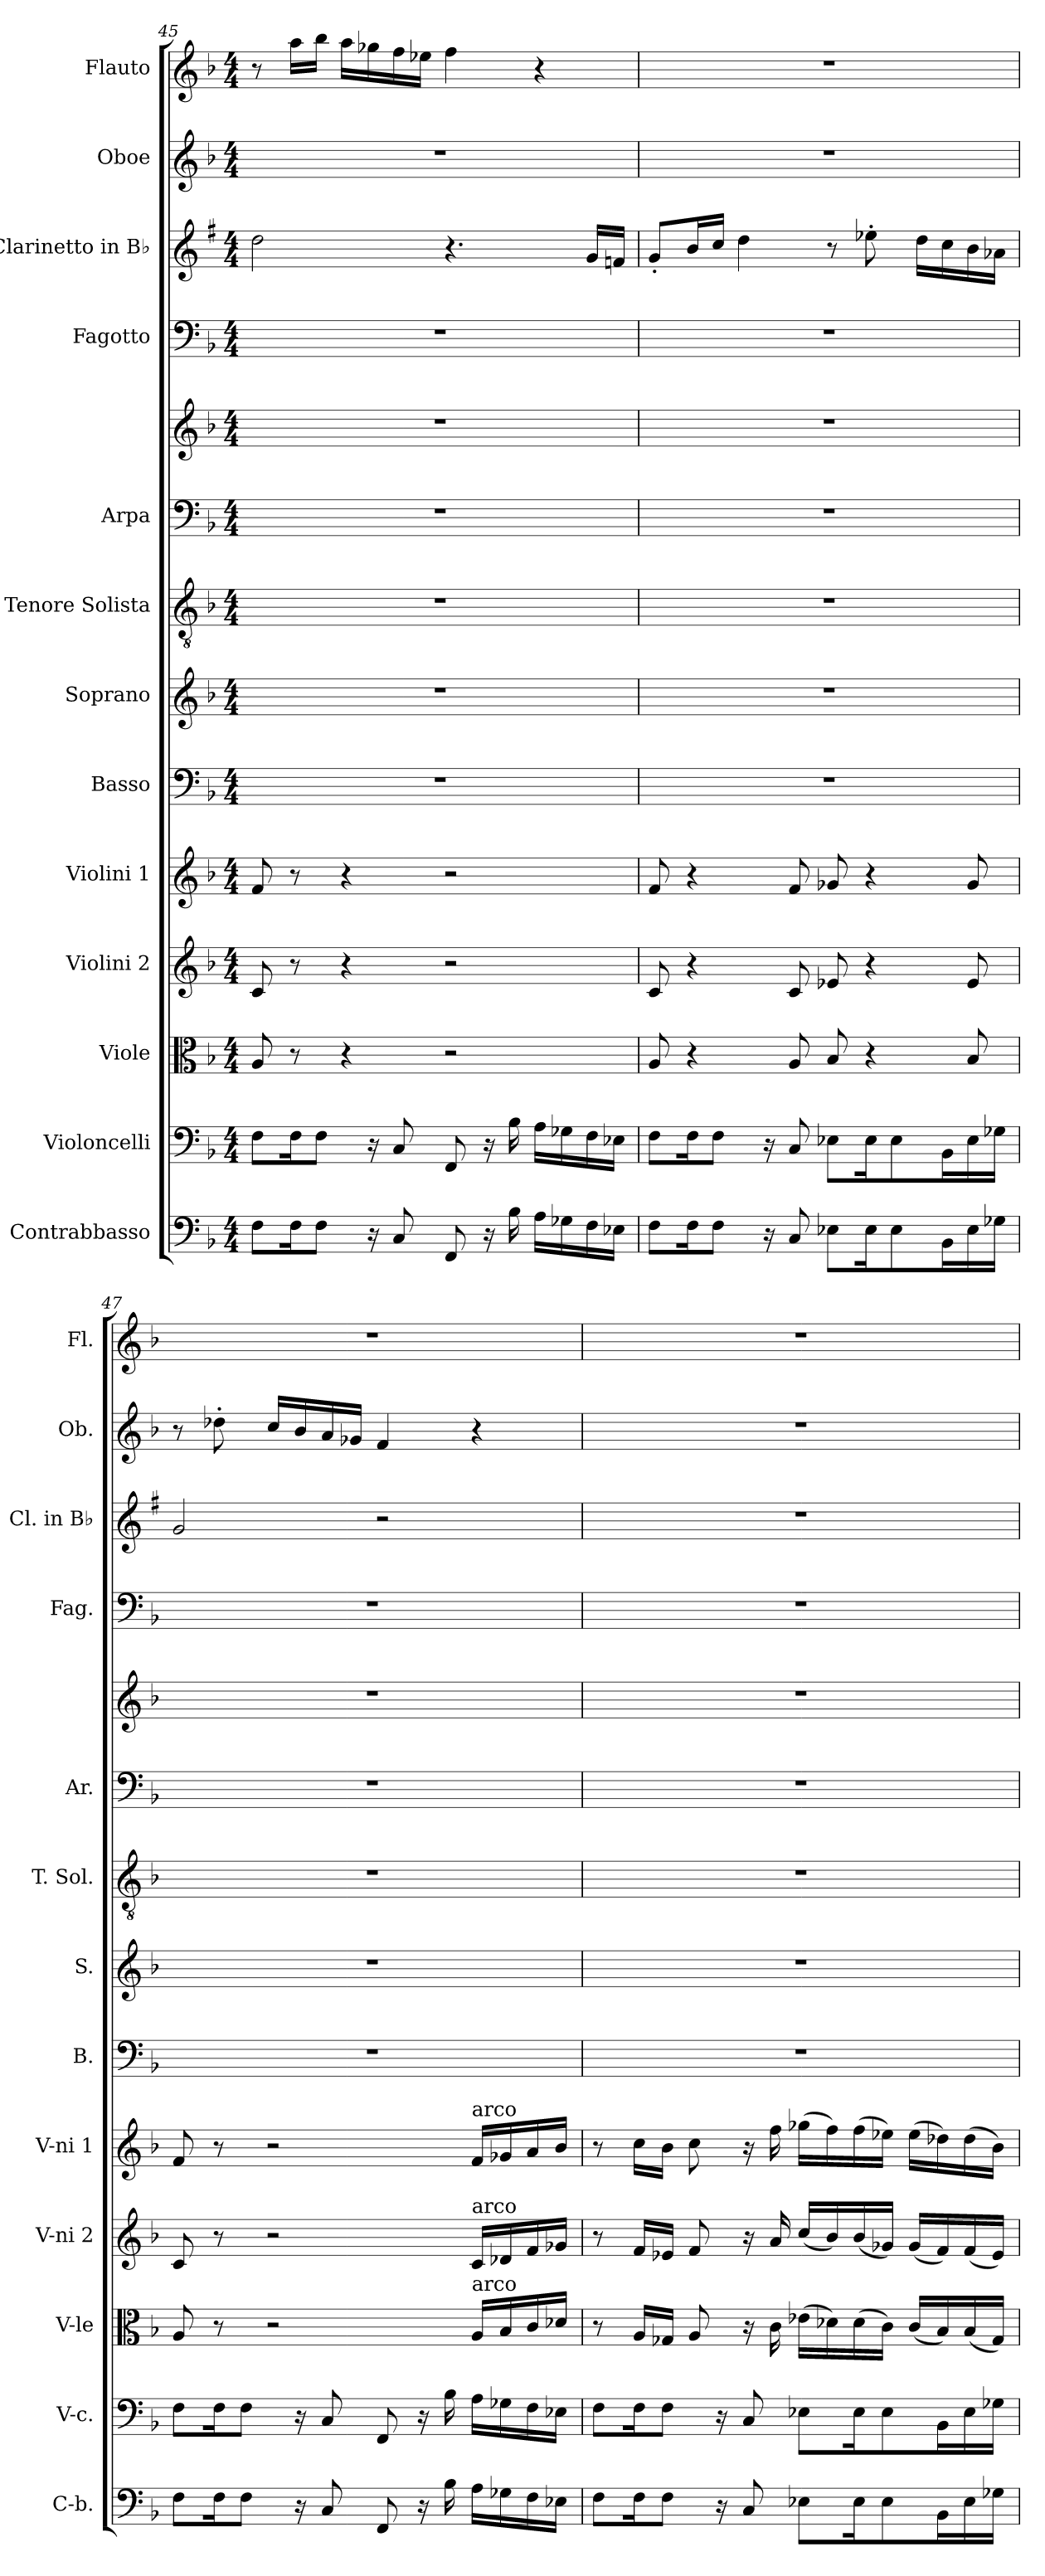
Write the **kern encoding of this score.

**kern	**kern	**kern	**kern	**kern	**kern	**kern	**kern	**kern	**kern	**kern	**kern	**kern	**kern
*part13	*part12	*part11	*part10	*part9	*part8	*part7	*part6	*part5	*part5	*part4	*part3	*part2	*part1
*staff14	*staff13	*staff12	*staff11	*staff10	*staff9	*staff8	*staff7	*staff6	*staff5	*staff4	*staff3	*staff2	*staff1
*I"Contrabbasso	*I"Violoncelli	*I"Viole	*I"Violini 2	*I"Violini 1	*I"Basso	*I"Soprano	*I"Tenore Solista	*I"Arpa	*	*I"Fagotto	*I"Clarinetto in B♭	*I"Oboe	*I"Flauto
*I'C-b.	*I'V-c.	*I'V-le	*I'V-ni 2	*I'V-ni 1	*I'B.	*I'S.	*I'T. Sol.	*I'Ar.	*	*I'Fag.	*I'Cl. in B♭	*I'Ob.	*I'Fl.
*clefF4	*clefF4	*clefC3	*clefG2	*clefG2	*clefF4	*clefG2	*clefGv2	*clefF4	*clefG2	*clefF4	*clefG2	*clefG2	*clefG2
*	*	*	*	*	*	*	*	*	*	*	*ITrd1c2	*	*
*k[b-]	*k[b-]	*k[b-]	*k[b-]	*k[b-]	*k[b-]	*k[b-]	*k[b-]	*k[b-]	*k[b-]	*k[b-]	*k[b-]	*k[b-]	*k[b-]
*M4/4	*M4/4	*M4/4	*M4/4	*M4/4	*M4/4	*M4/4	*M4/4	*M4/4	*M4/4	*M4/4	*M4/4	*M4/4	*M4/4
=45	=45	=45	=45	=45	=45	=45	=45	=45	=45	=45	=45	=45	=45
8FL	8FL	8A	8c	8f	1r	1r	1r	1r	1r	1r	2cc	1r	8r
16FK	16FK	8r	8r	8r	.	.	.	.	.	.	.	.	16aaLL
8FJ	8FJ	.	.	.	.	.	.	.	.	.	.	.	16bb-JJ
.	.	4r	4r	4r	.	.	.	.	.	.	.	.	16aaLL
16r	16r	.	.	.	.	.	.	.	.	.	.	.	16gg-X
8C	8C	.	.	.	.	.	.	.	.	.	.	.	16ff
.	.	.	.	.	.	.	.	.	.	.	.	.	16ee-XJJ
8FF	8FF	2r	2r	2r	.	.	.	.	.	.	4.r	.	4ff
16r	16r	.	.	.	.	.	.	.	.	.	.	.	.
16B-	16B-	.	.	.	.	.	.	.	.	.	.	.	.
16ALL	16ALL	.	.	.	.	.	.	.	.	.	.	.	4r
16G-X	16G-X	.	.	.	.	.	.	.	.	.	.	.	.
16F	16F	.	.	.	.	.	.	.	.	.	16fLL	.	.
16E-XJJ	16E-XJJ	.	.	.	.	.	.	.	.	.	16e-XJJ	.	.
=46	=46	=46	=46	=46	=46	=46	=46	=46	=46	=46	=46	=46	=46
8FL	8FL	8A	8c	8f	1r	1r	1r	1r	1r	1r	8f'L	1r	1r
16FK	16FK	4r	4r	4r	.	.	.	.	.	.	16aL	.	.
8FJ	8FJ	.	.	.	.	.	.	.	.	.	16b-JJ	.	.
.	.	.	.	.	.	.	.	.	.	.	4cc	.	.
16r	16r	.	.	.	.	.	.	.	.	.	.	.	.
8C	8C	8A	8c	8f	.	.	.	.	.	.	.	.	.
8E-XL	8E-XL	8B-	8e-X	8g-X	.	.	.	.	.	.	8r	.	.
16E-K	16E-K	4r	4r	4r	.	.	.	.	.	.	8dd-X'	.	.
8E-	8E-	.	.	.	.	.	.	.	.	.	.	.	.
.	.	.	.	.	.	.	.	.	.	.	16ccLL	.	.
16BB-L	16BB-L	.	.	.	.	.	.	.	.	.	16b-	.	.
16E-	16E-	8B-	8e-	8g-	.	.	.	.	.	.	16a	.	.
16G-XJJ	16G-XJJ	.	.	.	.	.	.	.	.	.	16g-XJJ	.	.
=47	=47	=47	=47	=47	=47	=47	=47	=47	=47	=47	=47	=47	=47
8FL	8FL	8A	8c	8f	1r	1r	1r	1r	1r	1r	2f	8r	1r
16FK	16FK	8r	8r	8r	.	.	.	.	.	.	.	8dd-X'	.
8FJ	8FJ	.	.	.	.	.	.	.	.	.	.	.	.
.	.	2r	2r	2r	.	.	.	.	.	.	.	16ccLL	.
16r	16r	.	.	.	.	.	.	.	.	.	.	16b-	.
8C	8C	.	.	.	.	.	.	.	.	.	.	16a	.
.	.	.	.	.	.	.	.	.	.	.	.	16g-XJJ	.
8FF	8FF	.	.	.	.	.	.	.	.	.	2r	4f	.
16r	16r	.	.	.	.	.	.	.	.	.	.	.	.
16B-	16B-	.	.	.	.	.	.	.	.	.	.	.	.
!	!	!	!	!LO:TX:a:t=arco	!	!	!	!	!	!	!	!	!
!	!	!	!LO:TX:a:t=arco	!	!	!	!	!	!	!	!	!	!
!	!	!LO:TX:a:t=arco	!	!	!	!	!	!	!	!	!	!	!
16ALL	16ALL	16ALL	16cLL	16fLL	.	.	.	.	.	.	.	4r	.
16G-X	16G-X	16B-	16d-X	16g-X	.	.	.	.	.	.	.	.	.
16F	16F	16c	16f	16a	.	.	.	.	.	.	.	.	.
16E-XJJ	16E-XJJ	16d-XJJ	16g-XJJ	16b-JJ	.	.	.	.	.	.	.	.	.
=48	=48	=48	=48	=48	=48	=48	=48	=48	=48	=48	=48	=48	=48
8FL	8FL	8r	8r	8r	1r	1r	1r	1r	1r	1r	1r	1r	1r
16FK	16FK	16ALL	16fLL	16ccLL	.	.	.	.	.	.	.	.	.
8FJ	8FJ	16G-XJJ	16e-XJJ	16b-JJ	.	.	.	.	.	.	.	.	.
.	.	8A	8f	8cc	.	.	.	.	.	.	.	.	.
16r	16r	.	.	.	.	.	.	.	.	.	.	.	.
8C	8C	16r	16r	16r	.	.	.	.	.	.	.	.	.
.	.	16c	16a	16ff	.	.	.	.	.	.	.	.	.
8E-XL	8E-XL	(16e-XLL	(16ccLL	(16gg-XLL	.	.	.	.	.	.	.	.	.
.	.	16d-X)	16b-)	16ff)	.	.	.	.	.	.	.	.	.
16E-K	16E-K	(16d-	(16b-	(16ff	.	.	.	.	.	.	.	.	.
8E-	8E-	16cJJ)	16g-XJJ)	16ee-XJJ)	.	.	.	.	.	.	.	.	.
.	.	(16cLL	(16g-LL	(16ee-LL	.	.	.	.	.	.	.	.	.
16BB-L	16BB-L	16B-)	16f)	16dd-X)	.	.	.	.	.	.	.	.	.
16E-	16E-	(16B-	(16f	(16dd-	.	.	.	.	.	.	.	.	.
16G-XJJ	16G-XJJ	16G-JJ)	16e-JJ)	16b-JJ)	.	.	.	.	.	.	.	.	.
=	=	=	=	=	=	=	=	=	=	=	=	=	=
*-	*-	*-	*-	*-	*-	*-	*-	*-	*-	*-	*-	*-	*-
